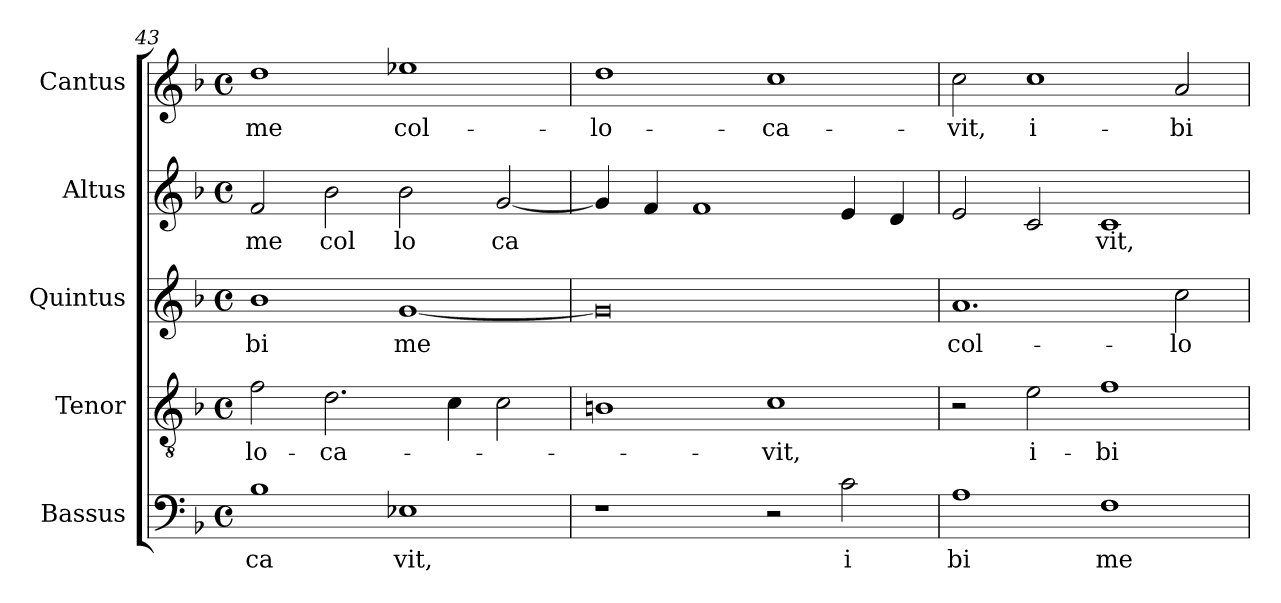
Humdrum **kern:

**kern	**text	**kern	**text	**kern	**text	**kern	**text	**kern	**text
*part5	*part5	*part4	*part4	*part3	*part3	*part2	*part2	*part1	*part1
*staff5	*staff5	*staff4	*staff4	*staff3	*staff3	*staff2	*staff2	*staff1	*staff1
*I"Bassus	*	*I"Tenor	*	*I"Quintus	*	*I"Altus	*	*I"Cantus	*
*clefF4	*	*clefGv2	*	*clefG2	*	*clefG2	*	*clefG2	*
*k[b-]	*	*k[b-]	*	*k[b-]	*	*k[b-]	*	*k[b-]	*
*F:	*	*F:	*	*F:	*	*F:	*	*F:	*
*M4/4	*	*M4/4	*	*M4/4	*	*M4/4	*	*M4/4	*
*met(c)	*	*met(c)	*	*met(c)	*	*met(c)	*	*met(c)	*
=43	=43	=43	=43	=43	=43	=43	=43	=43	=43
!	!LO:LY:b:cj	!	!LO:LY:b:cj	!	!LO:LY:b:cj	!	!LO:LY:b:cj	!	!LO:LY:b:cj
1B-	ca	2f\	-lo-	1b-	-bi	2f/	me	1dd	me
!	!	!	!LO:LY:b:cj	!	!	!	!LO:LY:b:cj	!	!
.	.	2.d\	-ca-	.	.	2b-\	col	.	.
!	!LO:LY:b:cj	!	!	!	!LO:LY:b:cj	!	!LO:LY:b:cj	!	!LO:LY:b:cj
1E-X	vit,	.	.	[<1g	me	2b-\	lo	1ee-X	col-
.	.	4c\	.	.	.	.	.	.	.
!	!	!	!	!	!	!	!LO:LY:b:cj	!	!
.	.	2c\	.	.	.	[<2g/	ca	.	.
=44	=44	=44	=44	=44	=44	=44	=44	=44	=44
!	!	!	!	!	!	!	!	!	!LO:LY:b:cj
1r	.	1Bn	.	0g]	.	4g/]	.	1dd	-lo-
.	.	.	.	.	.	4f/	.	.	.
.	.	.	.	.	.	1f	.	.	.
!	!	!	!LO:LY:b:cj	!	!	!	!	!	!LO:LY:b:cj
2r	.	1c	-vit,	.	.	.	.	1cc	-ca-
!	!LO:LY:b:cj	!	!	!	!	!	!	!	!
2c\	i	.	.	.	.	4e/	.	.	.
.	.	.	.	.	.	4d/	.	.	.
=45	=45	=45	=45	=45	=45	=45	=45	=45	=45
!	!LO:LY:b:cj	!	!	!	!LO:LY:b:cj	!	!	!	!LO:LY:b:cj
1A	bi	2r	.	1.a	col-	2e/	.	2cc\	-vit,
!	!	!	!LO:LY:b:cj	!	!	!	!	!	!LO:LY:b:cj
.	.	2e\	i-	.	.	2c/	.	1cc	i-
!	!LO:LY:b:cj	!	!LO:LY:b:cj	!	!	!	!LO:LY:b:cj	!	!
1F	me	1f	-bi	.	.	1c	vit,	.	.
!	!	!	!	!	!LO:LY:b:cj	!	!	!	!LO:LY:b:cj
.	.	.	.	2cc\	-lo-	.	.	2a/	-bi
=	=	=	=	=	=	=	=	=	=
*-	*-	*-	*-	*-	*-	*-	*-	*-	*-
